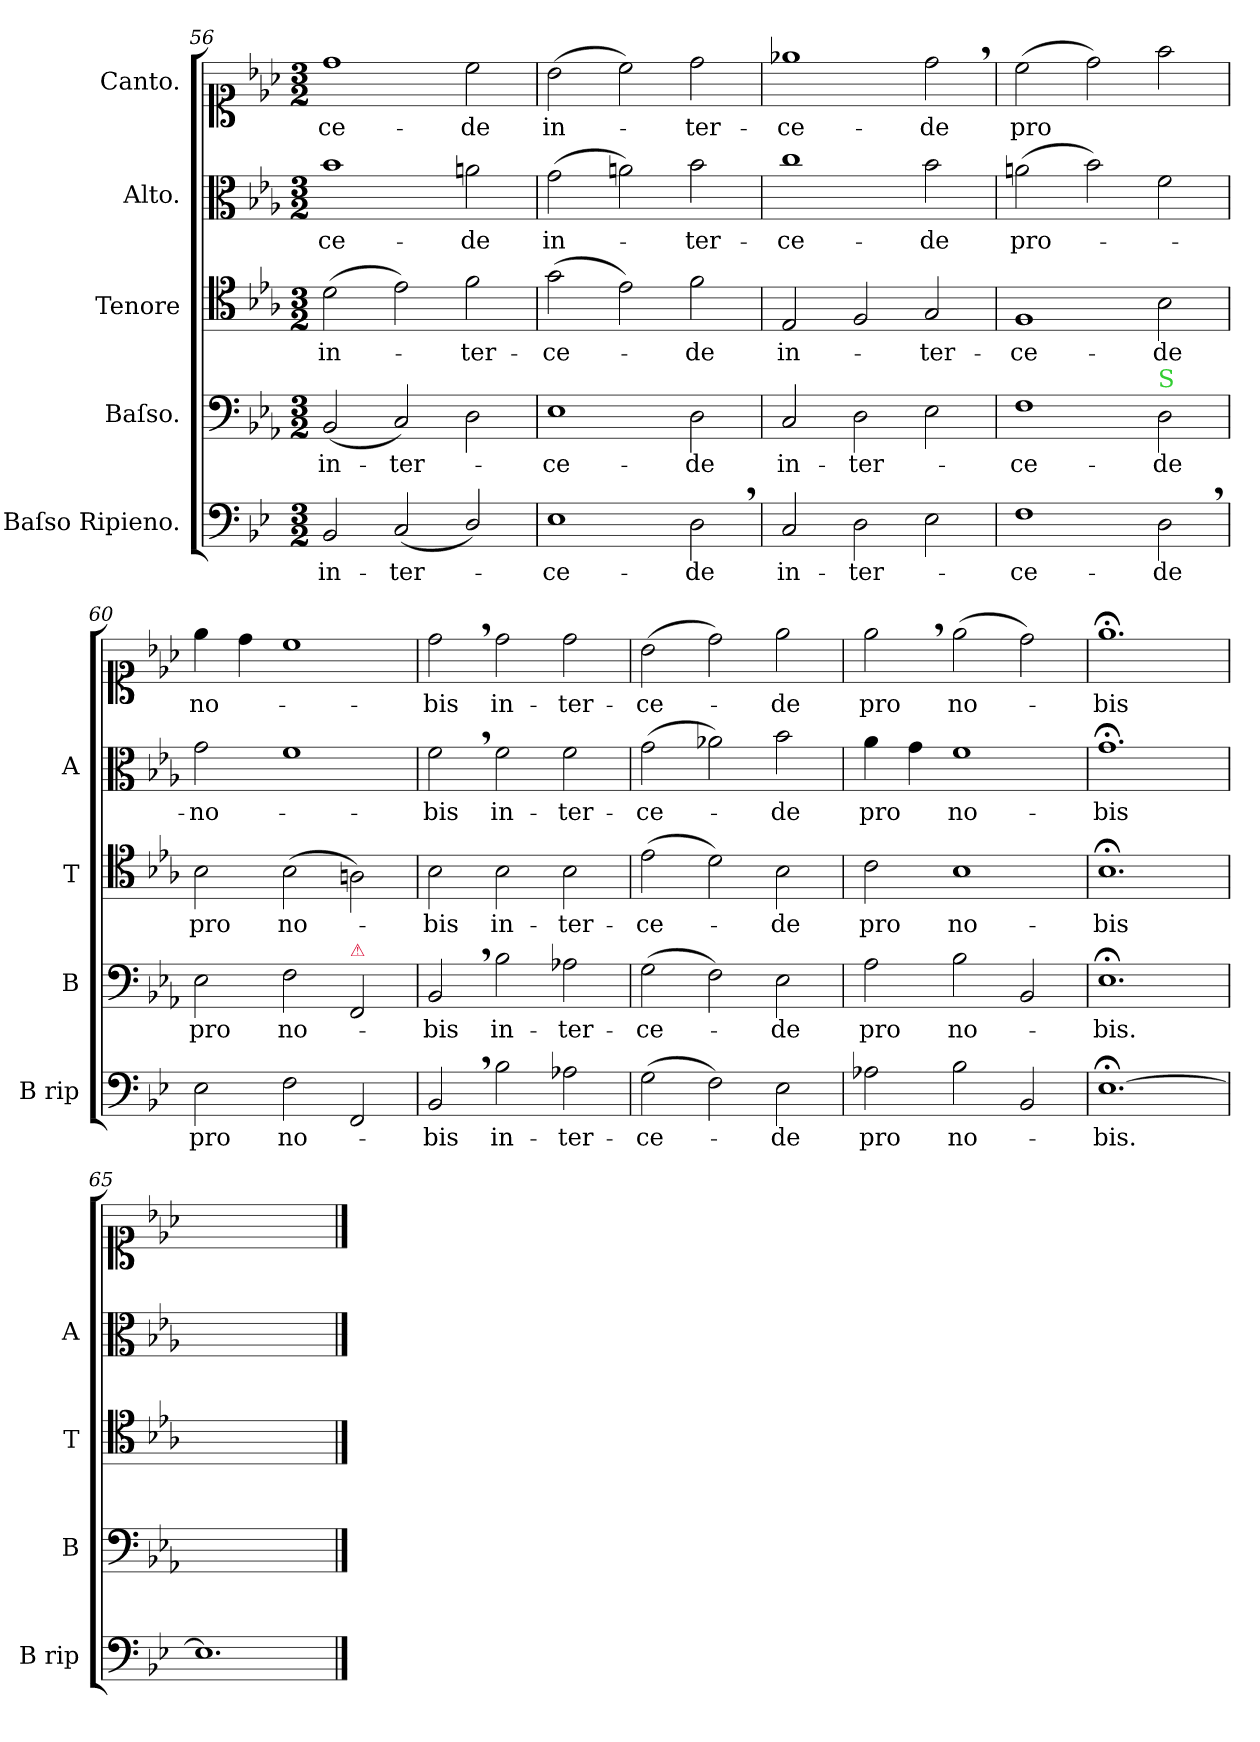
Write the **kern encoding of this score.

**kern	**text	**kern	**text	**kern	**text	**kern	**text	**kern	**text
*part5	*part5	*part4	*part4	*part3	*part3	*part2	*part2	*part1	*part1
*staff5	*staff5	*staff4	*staff4	*staff3	*staff3	*staff2	*staff2	*staff1	*staff1
*I"Baſso Ripieno.	*	*I"Baſso.	*	*I"Tenore	*	*I"Alto.	*	*I"Canto.	*
*I'B rip	*	*I'B	*	*I'T	*	*I'A	*	*	*
*clefF4	*	*clefF4	*	*clefC4	*	*clefC3	*	*clefC1	*
*k[b-e-]	*	*k[b-e-a-]	*	*k[b-e-a-]	*	*k[b-e-a-]	*	*k[b-e-a-]	*
*	*	*E-:	*	*E-:	*	*E-:	*	*E-:	*
*M3/2	*	*M3/2	*	*M3/2	*	*M3/2	*	*M3/2	*
=56	=56	=56	=56	=56	=56	=56	=56	=56	=56
!	!LO:LY:i	!	!LO:LY:i	!	!	!	!	!	!
2BB-/	in-	(2BB-/	in-	(2d\	in-	1b-	-ce-	1dd	-ce-
!	!LO:LY:i	!	!LO:LY:i	!	!	!	!	!	!
(2C/	-ter-	2C/)	-ter-	2e-\)	.	.	.	.	.
2D/)	.	2D\	.	2f\	-ter-	2an\	-de	2cc\	-de
=57	=57	=57	=57	=57	=57	=57	=57	=57	=57
!	!LO:LY:i	!	!LO:LY:i	!	!	!	!LO:LY:i	!	!LO:LY:i
1E-	-ce-	1E-	-ce-	(2g\	-ce-	(2g\	in-	(2b-\	in-
.	.	.	.	2e-\)	.	2an\)	.	2cc\)	.
!	!LO:LY:i	!	!LO:LY:i	!	!	!	!LO:LY:i	!	!LO:LY:i
2D,\	-de	2D\	-de	2f\	-de	2b-\	-ter-	2dd\	-ter-
=58	=58	=58	=58	=58	=58	=58	=58	=58	=58
!	!	!	!	!	!LO:LY:i	!	!LO:LY:i	!	!LO:LY:i
2C/	in-	2C/	in-	2E-/	in-	1cc	-ce-	1ee-X	-ce-
2D\	-ter-	2D\	-ter-	2F/	.	.	.	.	.
!	!	!	!	!	!LO:LY:i	!	!LO:LY:i	!	!LO:LY:i
2E-\	.	2E-\	.	2G/	-ter-	2b-\	-de	2dd,\	-de
=59	=59	=59	=59	=59	=59	=59	=59	=59	=59
!	!	!	!	!	!LO:LY:i	!	!	!	!
1F	-ce-	1F	-ce-	1F	-ce-	(2an\	pro-	(2cc\	pro
.	.	.	.	.	.	2b-\)	.	2dd\)	.
!	!	!LO:TX:a:color=limegreen:t=S	!	!	!	!	!	!	!
!	!	!	!	!	!LO:LY:i	!	!	!	!
2D,\	-de	2D\	-de	2B-\	-de	2f\	.	2ff\	.
=60	=60	=60	=60	=60	=60	=60	=60	=60	=60
2E-\	pro	2E-\	pro	2B-\	pro	2g\	-no-	4ee-\	no-
.	.	.	.	.	.	.	.	4dd\	.
2F\	no-	2F\	no-	(2B-\	no-	1f	.	1cc	.
!	!	!LO:TX:a:color=crimson:t=⚠	!	!	!	!	!	!	!
2FF/	.	2FF/	.	2An\)	.	.	.	.	.
=61	=61	=61	=61	=61	=61	=61	=61	=61	=61
2BB-,/	-bis	2BB-,/	-bis	2B-\	-bis	2f,\	-bis	2dd,\	-bis
2B-\	in-	2B-\	in-	2B-\	in-	2f\	in-	2dd\	in-
2A-X\	-ter-	2A-X\	-ter-	2B-\	-ter-	2f\	-ter-	2dd\	-ter-
=62	=62	=62	=62	=62	=62	=62	=62	=62	=62
(2G\	-ce-	(2G\	-ce-	(2e-\	-ce-	(2g\	-ce-	(2b-\	-ce-
2F\)	.	2F\)	.	2d\)	.	2a-X\)	.	2dd\)	.
2E-\	-de	2E-\	-de	2B-\	-de	2b-\	-de	2ee-\	-de
=63	=63	=63	=63	=63	=63	=63	=63	=63	=63
2A-X\	pro	2A-\	pro	2c\	pro	4a-\	pro	2ee-,\	pro
.	.	.	.	.	.	4g\	.	.	.
2B-\	no-	2B-\	no-	1B-	no-	1f	no-	(2ee-\	no-
2BB-/	.	2BB-/	.	.	.	.	.	2dd\)	.
=64	=64	=64	=64	=64	=64	=64	=64	=64	=64
[1.E-;<	-bis.	1.E-;<	-bis.	1.B-;<;	-bis	1.g;<;	-bis	1.ee-;<;	-bis
=65	=65	=65	=65	=65	=65	=65	=65	=65	=65
1.E-]	.	1.ryy	.	1.ryy	.	1.ryy	.	1.ryy	.
==	==	==	==	==	==	==	==	==	==
*-	*-	*-	*-	*-	*-	*-	*-	*-	*-
